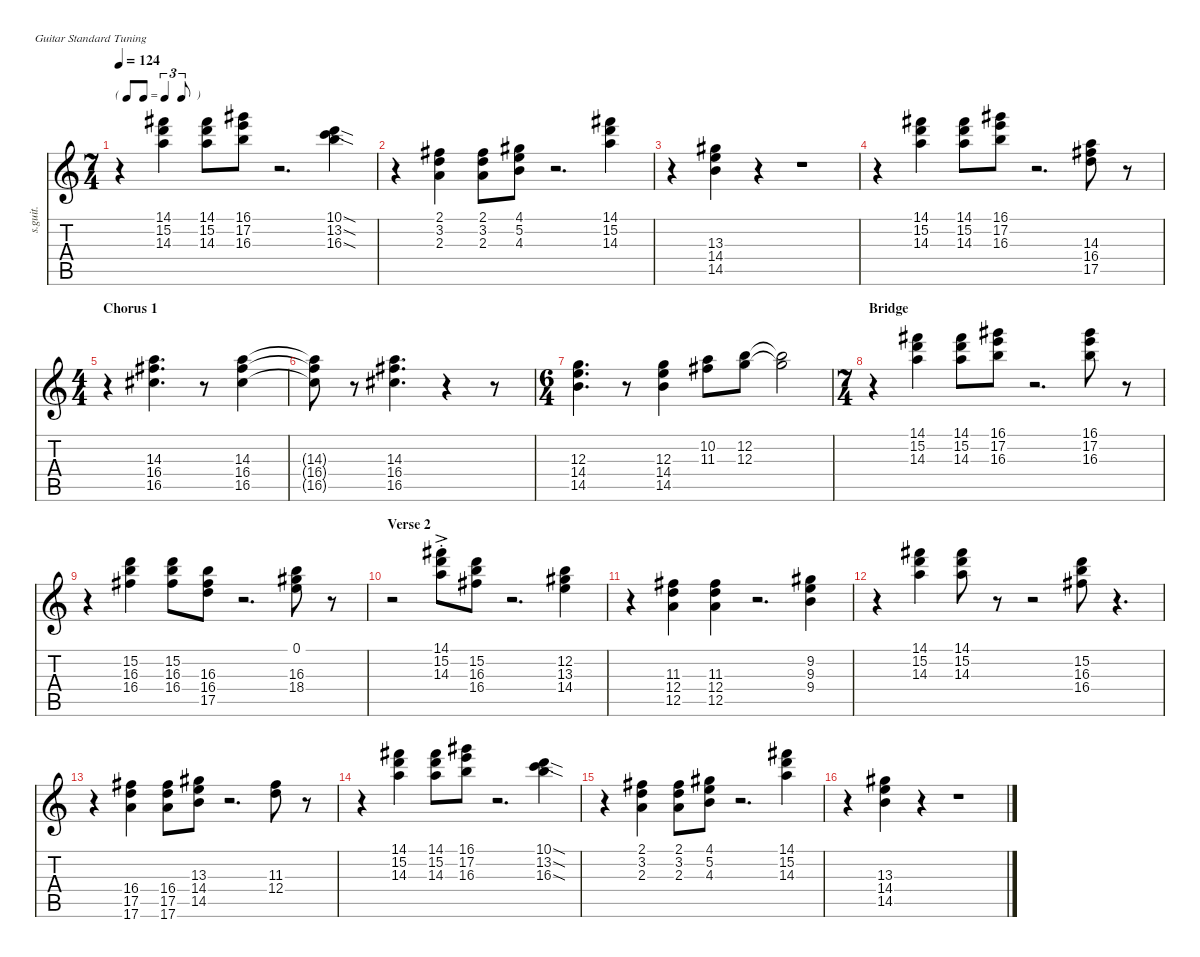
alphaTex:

\defaultSystemsLayout 4
\hideDynamics
\bracketExtendMode nobrackets
\track ("Richard Wright | Wurlitzer EP-200 | Electric Piano" "s.guit.") {instrument electricpiano1}
\staff {score tabs}
\tuning (E4 B3 G3 D3 A2 E2)
\displaytranspose 12
\ts (7 4)
\tf triplet8th
\tempo 124
\clef g2
\ks c
r.4{dy f} (14.1{acc #} 15.2 14.3).4 (14.1{acc #} 15.2 14.3).8{dy mp} (16.1{acc #} 17.2 16.3).8{dy f} r.2{d} (10.1{sod} 13.2{sod} 16.3{sod}).4{dy ff} |
r.4 (2.1{acc #} 3.2 2.3).4 (2.1{acc #} 3.2 2.3).8{dy mp} (4.1{acc #} 5.2 4.3).8{dy f} r.2{d} (14.1{acc #} 15.2 14.3).4{dy ff} |
r.4 (13.3{acc #} 14.4 14.5).4 r.4 r.1 |
r.4 (14.1{acc #} 15.2 14.3).4{dy f} (14.1{acc #} 15.2 14.3).8{dy p} (16.1{acc #} 17.2 16.3).8{dy ff} r.2{d} (14.3 16.4{acc #} 17.5).8{dy f} r.8 |
\ts (4 4)
\beaming (8 2 2 2 2)
\section ("" "Chorus 1")
r.4 (14.3 16.4{acc #} 16.5{acc #}).4{d dy ff} r.8 (14.3 16.4{acc #} 16.5{acc #}).4{dy mp} |
(14.3{t} 16.4{t acc #} 16.5{t acc #}).8{dy f} r.8 (14.3 16.4{acc #} 16.5{acc #}).4{d dy mf} r.4 r.8 |
\ts (6 4)
\beaming (8 2 2 2 2)
(12.3 14.4 14.5).4{d dy f} r.8 (12.3 14.4 14.5).4{dy ff} (10.2 11.3{acc #}).8{dy mf} (12.2 12.3).8{dy ff} (12.2{t} 12.3{t}).2{dy f} |
\ts (7 4)
\beaming (8 2 2 2 2)
\section ("" "Bridge")
r.4 (14.1{acc #} 15.2 14.3).4{dy ff} (14.1{acc #} 15.2 14.3).8{dy mp} (16.1{acc #} 17.2 16.3).8{dy ff} r.2{d} (16.1{acc #} 17.2 16.3).8{dy f} r.8 |
r.4 (15.2 16.3 16.4{acc #}).4{dy ff} (15.2 16.3 16.4{acc #}).8{dy mp} (16.3 16.4{acc #} 17.5).8{dy f} r.2{d} (0.1 16.3 18.4{acc #}).8 r.8 |
\section ("" "Verse 2")
r.2 (14.1{ac st acc #} 15.2{ac st} 14.3{ac st}).8{dy pp} (15.2 16.3 16.4{acc #}).8{dy f} r.2{d} (12.2 13.3{acc #} 14.4).4{dy mf} |
r.4 (11.3{acc #} 12.4 12.5).4{dy f} (11.3{acc #} 12.4 12.5).4 r.2{d} (9.2{acc #} 9.3 9.4).4 |
r.4 (14.1{acc #} 15.2 14.3).4{dy ff} (14.1{acc #} 15.2 14.3).8{dy mp} r.8 r.2 (15.2 16.3 16.4{acc #}).8 r.4{d} |
r.4 (16.4{acc #} 17.5 17.6).4{dy f} (16.4{acc #} 17.5 17.6).8{dy mp} (13.3{acc #} 14.4 14.5).8{dy f} r.2{d} (11.3{acc #} 12.4).8 r.8 |
r.4 (14.1{acc #} 15.2 14.3).4 (14.1{acc #} 15.2 14.3).8{dy mp} (16.1{acc #} 17.2 16.3).8{dy f} r.2{d} (10.1{sod} 13.2{sod} 16.3{sod}).4{dy ff} |
r.4 (2.1{acc #} 3.2 2.3).4 (2.1{acc #} 3.2 2.3).8{dy mp} (4.1{acc #} 5.2 4.3).8{dy f} r.2{d} (14.1{acc #} 15.2 14.3).4{dy ff} |
r.4 (13.3{acc #} 14.4 14.5).4 r.4 r.1
